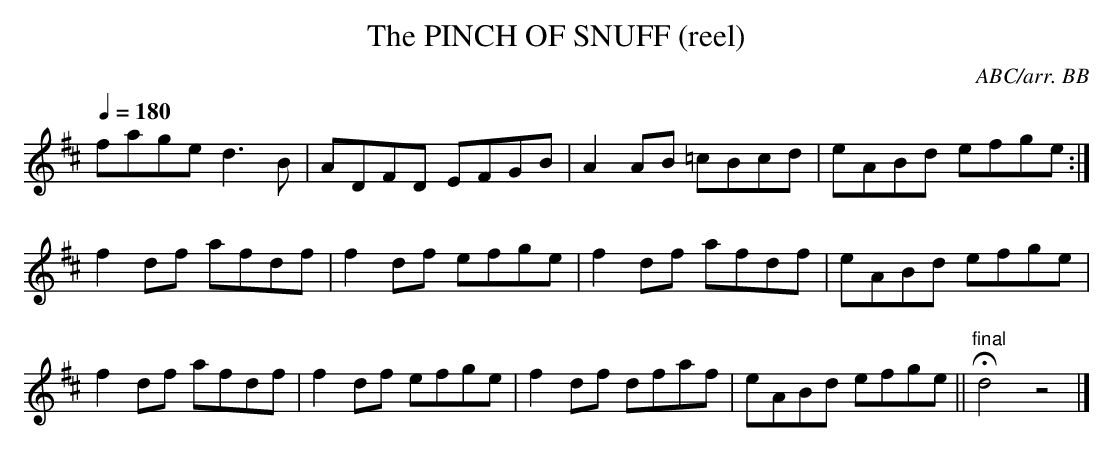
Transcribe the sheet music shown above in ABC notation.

X:1
T:PINCH OF SNUFF (reel), The\
C:ABC/arr. BB\
Q:1/4=180\
M:4/4\
L:1/8\
K:D\
fage d3B|ADFD EFGB|A2AB =cBcd|eABd efge :|\
f2df afdf|f2df efge|f2df afdf|eABd efge|\
f2df afdf|f2df efge|f2df dfaf|eABd efge ||\
"final"Hd4z4|]\
\
\
